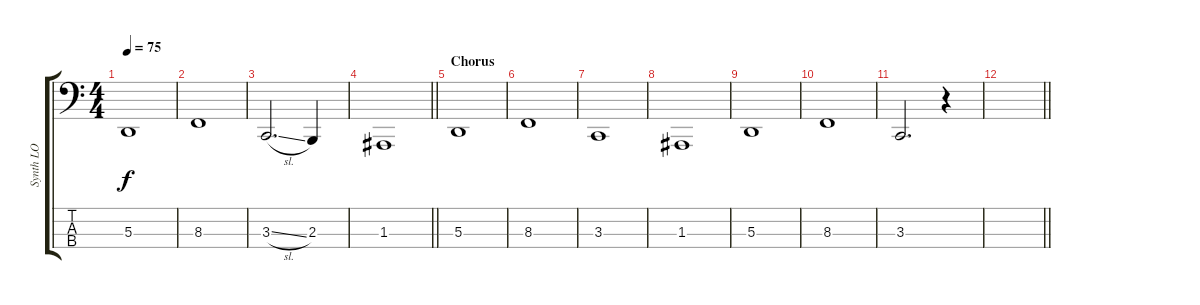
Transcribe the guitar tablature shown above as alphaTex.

\track ("Synth LO" "Synth LO") {instrument lead1square}
\staff {score tabs}
\tuning (G2 D2 A1 E1) {hide}
\ts (4 4)
\tempo 75
\clef f4
\ks c
5.3.1{dy f} |
8.3.1 |
3.3{sl}.2{d} 2.3.4 |
\barLineRight lightlight
1.3.1 |
\section ("" "Chorus")
5.3.1 |
8.3.1 |
3.3.1 |
1.3.1 |
5.3.1 |
8.3.1 |
3.3.2{d} r.4 |
\barLineRight lightlight
